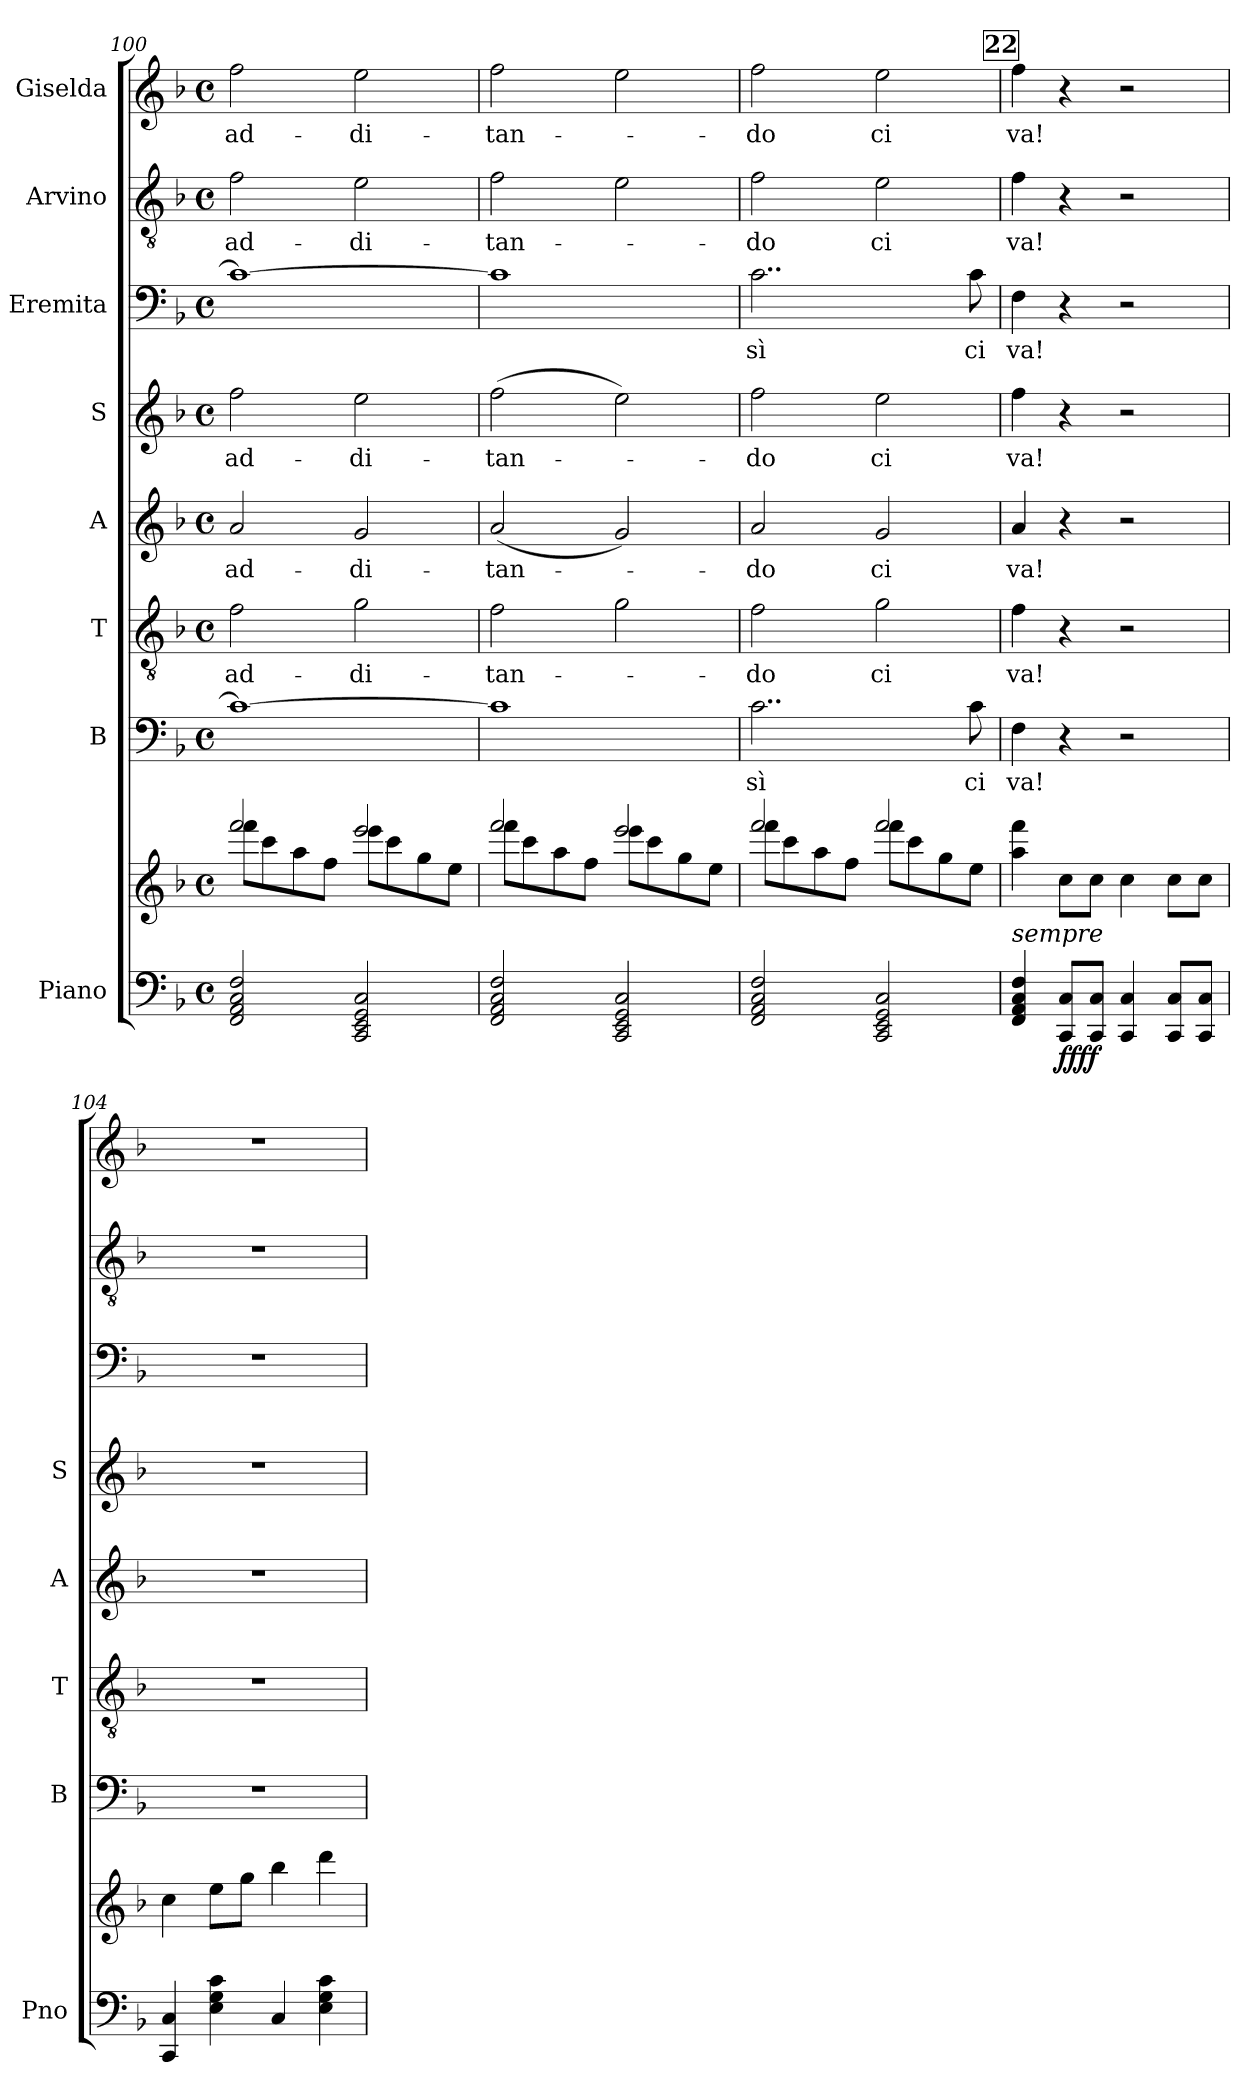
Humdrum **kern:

**kern	**kern	**dynam	**kern	**text	**kern	**text	**kern	**text	**kern	**text	**kern	**text	**kern	**text	**kern	**text
*part8	*part8	*part8	*part7	*part7	*part6	*part6	*part5	*part5	*part4	*part4	*part3	*part3	*part2	*part2	*part1	*part1
*staff9	*staff8	*staff8/9	*staff7	*staff7	*staff6	*staff6	*staff5	*staff5	*staff4	*staff4	*staff3	*staff3	*staff2	*staff2	*staff1	*staff1
*I"Piano	*	*	*I"B	*	*I"T	*	*I"A	*	*I"S	*	*I"Eremita	*	*I"Arvino	*	*I"Giselda	*
*I'Pno	*	*	*I'B	*	*I'T	*	*I'A	*	*I'S	*	*	*	*	*	*	*
*clefF4	*clefG2	*	*clefF4	*	*clefGv2	*	*clefG2	*	*clefG2	*	*clefF4	*	*clefGv2	*	*clefG2	*
*k[b-]	*k[b-]	*	*k[b-]	*	*k[b-]	*	*k[b-]	*	*k[b-]	*	*k[b-]	*	*k[b-]	*	*k[b-]	*
*M4/4	*M4/4	*	*M4/4	*	*M4/4	*	*M4/4	*	*M4/4	*	*M4/4	*	*M4/4	*	*M4/4	*
*met(c)	*met(c)	*	*met(c)	*	*met(c)	*	*met(c)	*	*met(c)	*	*met(c)	*	*met(c)	*	*met(c)	*
=100	=100	=100	=100	=100	=100	=100	=100	=100	=100	=100	=100	=100	=100	=100	=100	=100
*	*^	*	*	*	*	*	*	*	*	*	*	*	*	*	*	*
2FF/ 2AA/ 2C/ 2F/	2fff/	8fff\L	.	1c_	.	2f\	ad-	2a/	ad-	2ff\	ad-	1c_	.	2f\	ad-	2ff\	ad-
.	.	8ccc\	.	.	.	.	.	.	.	.	.	.	.	.	.	.	.
.	.	8aa\	.	.	.	.	.	.	.	.	.	.	.	.	.	.	.
.	.	8ff\J	.	.	.	.	.	.	.	.	.	.	.	.	.	.	.
2CC/ 2EE/ 2GG/ 2C/	2eee/	8eee\L	.	.	.	2g\	-di-	2g/	-di-	2ee\	-di-	.	.	2e\	-di-	2ee\	-di-
.	.	8ccc\	.	.	.	.	.	.	.	.	.	.	.	.	.	.	.
.	.	8gg\	.	.	.	.	.	.	.	.	.	.	.	.	.	.	.
.	.	8ee\J	.	.	.	.	.	.	.	.	.	.	.	.	.	.	.
=101	=101	=101	=101	=101	=101	=101	=101	=101	=101	=101	=101	=101	=101	=101	=101	=101	=101
2FF/ 2AA/ 2C/ 2F/	2fff/	8fff\L	.	1c]	.	2f\	-tan-	(>2a/	-tan-	(2ff\	-tan-	1c]	.	2f\	-tan-	2ff\	-tan-
.	.	8ccc\	.	.	.	.	.	.	.	.	.	.	.	.	.	.	.
.	.	8aa\	.	.	.	.	.	.	.	.	.	.	.	.	.	.	.
.	.	8ff\J	.	.	.	.	.	.	.	.	.	.	.	.	.	.	.
2CC/ 2EE/ 2GG/ 2C/	2eee/	8eee\L	.	.	.	2g\	.	2g/)	.	2ee\)	.	.	.	2e\	.	2ee\	.
.	.	8ccc\	.	.	.	.	.	.	.	.	.	.	.	.	.	.	.
.	.	8gg\	.	.	.	.	.	.	.	.	.	.	.	.	.	.	.
.	.	8ee\J	.	.	.	.	.	.	.	.	.	.	.	.	.	.	.
!!LO:PB:g=z
=102	=102	=102	=102	=102	=102	=102	=102	=102	=102	=102	=102	=102	=102	=102	=102	=102	=102
2FF/ 2AA/ 2C/ 2F/	2fff/	8fff\L	.	2..c\	sì	2f\	-do	2a/	-do	2ff\	-do	2..c\	sì	2f\	-do	2ff\	-do
.	.	8ccc\	.	.	.	.	.	.	.	.	.	.	.	.	.	.	.
.	.	8aa\	.	.	.	.	.	.	.	.	.	.	.	.	.	.	.
.	.	8ff\J	.	.	.	.	.	.	.	.	.	.	.	.	.	.	.
2CC/ 2EE/ 2GG/ 2C/	2fff/	8fff\L	.	.	.	2g\	ci	2g/	ci	2ee\	ci	.	.	2e\	ci	2ee\	ci
.	.	8ccc\	.	.	.	.	.	.	.	.	.	.	.	.	.	.	.
.	.	8gg\	.	.	.	.	.	.	.	.	.	.	.	.	.	.	.
.	.	8ee\J	.	8c\	ci	.	.	.	.	.	.	8c\	ci	.	.	.	.
!!LO:REH:place=s1:a:B:fs=14:t=22
=103	=103	=103	=103	=103	=103	=103	=103	=103	=103	=103	=103	=103	=103	=103	=103	=103	=103
!LO:TX:a:i:t=sempre	!	!	!	!	!	!	!	!	!	!	!	!	!	!	!	!	!
*	*v	*v	*	*	*	*	*	*	*	*	*	*	*	*	*	*	*
4FF/ 4AA/ 4C/ 4F/	4aa\ 4fff\	.	4F\	va!	4f\	va!	4a/	va!	4ff\	va!	4F\	va!	4f\	va!	4ff\	va!
!	!	!LO:DY:b=2	!	!	!	!	!	!	!	!	!	!	!	!	!	!
!	!	!LO:DY:n=1:b	!	!	!	!	!	!	!	!	!	!	!	!	!	!
8CC/ 8C/L	8cc\L	ff ff	4r	.	4r	.	4r	.	4r	.	4r	.	4r	.	4r	.
8CC/ 8C/J	8cc\J	.	.	.	.	.	.	.	.	.	.	.	.	.	.	.
4CC/ 4C/	4cc\	.	2r	.	2r	.	2r	.	2r	.	2r	.	2r	.	2r	.
8CC/ 8C/L	8cc\L	.	.	.	.	.	.	.	.	.	.	.	.	.	.	.
8CC/ 8C/J	8cc\J	.	.	.	.	.	.	.	.	.	.	.	.	.	.	.
!!LO:LB:g=z
=104	=104	=104	=104	=104	=104	=104	=104	=104	=104	=104	=104	=104	=104	=104	=104	=104
4CC/ 4C/	4cc\	.	1r	.	1r	.	1r	.	1r	.	1r	.	1r	.	1r	.
4E\ 4G\ 4c\	8ee\L	.	.	.	.	.	.	.	.	.	.	.	.	.	.	.
.	8gg\J	.	.	.	.	.	.	.	.	.	.	.	.	.	.	.
4C/	4bb-\	.	.	.	.	.	.	.	.	.	.	.	.	.	.	.
4E\ 4G\ 4c\	4ddd\	.	.	.	.	.	.	.	.	.	.	.	.	.	.	.
=	=	=	=	=	=	=	=	=	=	=	=	=	=	=	=	=
*-	*-	*-	*-	*-	*-	*-	*-	*-	*-	*-	*-	*-	*-	*-	*-	*-
